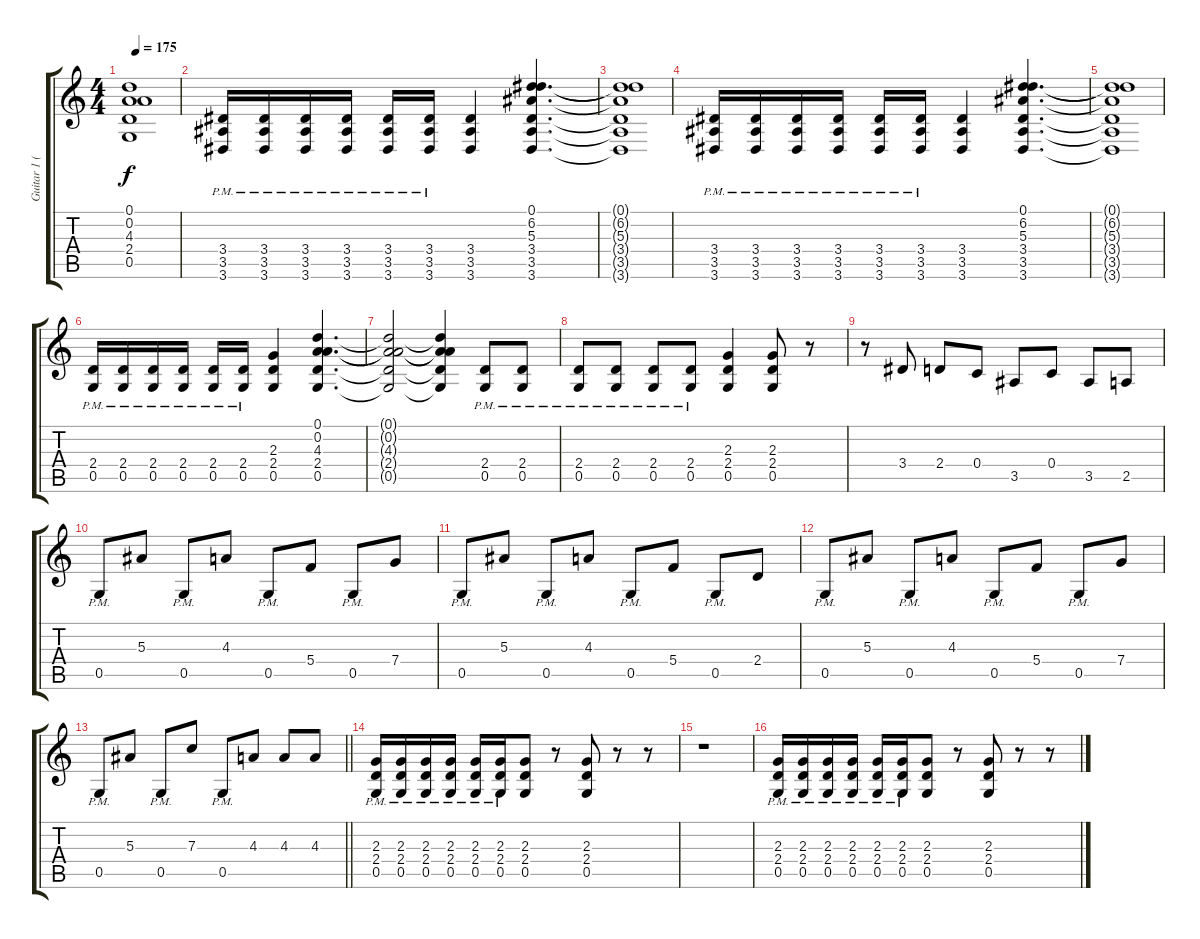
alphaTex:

\track ("Guitar 1 (Distorted- Tuck)" "Guitar 1 (") {instrument distortionguitar}
\staff {score tabs}
\tuning (D4 A3 F3 C3 G2 C2) {hide}
\ts (4 4)
\tempo 175
\clef g2
\ks c
(0.1{t} 0.2{t} 4.3{t} 2.4{t} 0.5{t}).1{dy f} |
(3.4{pm} 3.5{pm} 3.6{pm}).16 (3.4{pm} 3.5{pm} 3.6{pm}).16 (3.4{pm} 3.5{pm} 3.6{pm}).16 (3.4{pm} 3.5{pm} 3.6{pm}).16 (3.4{pm} 3.5{pm} 3.6{pm}).16 (3.4{pm} 3.5{pm} 3.6{pm}).16 (3.4 3.5 3.6).4 (0.1 6.2 5.3 3.4 3.5 3.6).4{d} |
(0.1{t} 6.2{t} 5.3{t} 3.4{t} 3.5{t} 3.6{t}).1 |
(3.4{pm} 3.5{pm} 3.6{pm}).16 (3.4{pm} 3.5{pm} 3.6{pm}).16 (3.4{pm} 3.5{pm} 3.6{pm}).16 (3.4{pm} 3.5{pm} 3.6{pm}).16 (3.4{pm} 3.5{pm} 3.6{pm}).16 (3.4{pm} 3.5{pm} 3.6{pm}).16 (3.4 3.5 3.6).4 (0.1 6.2 5.3 3.4 3.5 3.6).4{d} |
(0.1{t} 6.2{t} 5.3{t} 3.4{t} 3.5{t} 3.6{t}).1 |
(2.4{pm} 0.5{pm}).16 (2.4{pm} 0.5{pm}).16 (2.4{pm} 0.5{pm}).16 (2.4{pm} 0.5{pm}).16 (2.4{pm} 0.5{pm}).16 (2.4{pm} 0.5{pm}).16 (2.3 2.4 0.5).4 (0.1 0.2 4.3 2.4 0.5).4{d} |
(0.1{t} 0.2{t} 4.3{t} 2.4{t} 0.5{t}).2 (0.1{t} 0.2{t} 4.3{t} 2.4{t} 0.5{t}).4 (2.4{pm} 0.5{pm}).8 (2.4{pm} 0.5{pm}).8 |
(2.4{pm} 0.5{pm}).8 (2.4{pm} 0.5{pm}).8 (2.4{pm} 0.5{pm}).8 (2.4{pm} 0.5{pm}).8 (2.3 2.4 0.5).4 (2.3 2.4 0.5).8 r.8 |
r.8 3.4.8 2.4.8 0.4.8 3.5.8 0.4.8 3.5.8 2.5.8 |
0.5{pm}.8 5.3.8 0.5{pm}.8 4.3.8 0.5{pm}.8 5.4.8 0.5{pm}.8 7.4.8 |
0.5{pm}.8 5.3.8 0.5{pm}.8 4.3.8 0.5{pm}.8 5.4.8 0.5{pm}.8 2.4.8 |
0.5{pm}.8 5.3.8 0.5{pm}.8 4.3.8 0.5{pm}.8 5.4.8 0.5{pm}.8 7.4.8 |
\barLineRight lightlight
0.5{pm}.8 5.3.8 0.5{pm}.8 7.3.8 0.5{pm}.8 4.3.8 4.3.8 4.3.8 |
(2.3{pm} 2.4{pm} 0.5{pm}).16{instrument distortionguitar} (2.3{pm} 2.4{pm} 0.5{pm}).16 (2.3{pm} 2.4{pm} 0.5{pm}).16 (2.3{pm} 2.4{pm} 0.5{pm}).16 (2.3{pm} 2.4{pm} 0.5{pm}).16 (2.3{pm} 2.4{pm} 0.5{pm}).16 (2.3 2.4 0.5).8 r.8 (2.3 2.4 0.5).8 r.8 r.8 |
r.1 |
(2.3{pm} 2.4{pm} 0.5{pm}).16 (2.3{pm} 2.4{pm} 0.5{pm}).16 (2.3{pm} 2.4{pm} 0.5{pm}).16 (2.3{pm} 2.4{pm} 0.5{pm}).16 (2.3{pm} 2.4{pm} 0.5{pm}).16 (2.3{pm} 2.4{pm} 0.5{pm}).16 (2.3 2.4 0.5).8 r.8 (2.3 2.4 0.5).8 r.8 r.8
